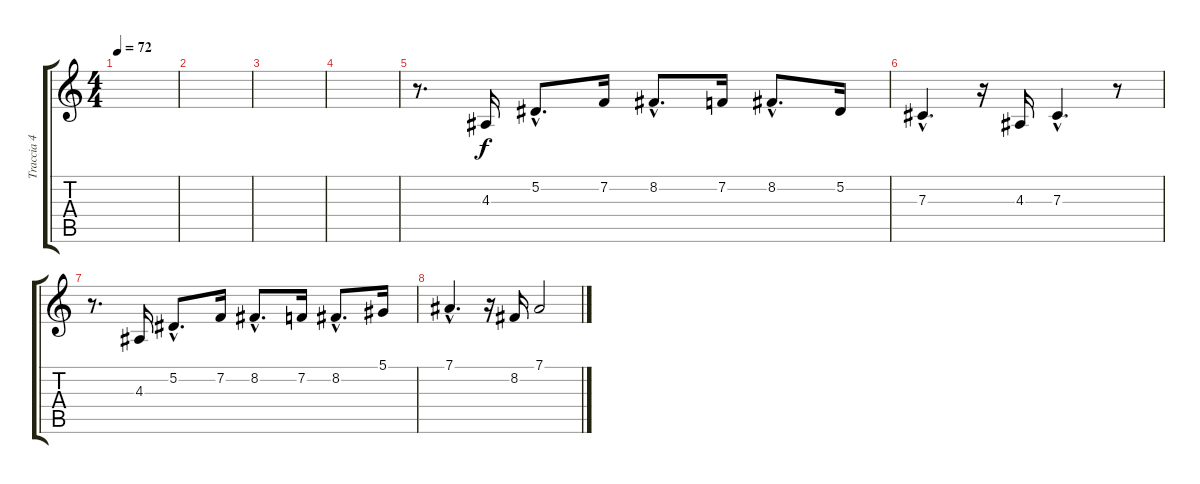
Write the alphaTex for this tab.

\track ("Traccia 4" "Traccia 4") {instrument whistle}
\staff {score tabs}
\tuning (Eb4 Bb3 Gb3 Db3 Ab2 Eb2) {hide}
\ts (4 4)
\tempo 72
\clef g2
\ks c
|
|
|
|
r.8{d} 4.3.16 5.2{hac}.8{d} 7.2.16 8.2{hac}.8{d} 7.2.16 8.2{hac}.8{d} 5.2.16 |
7.3{hac}.4{d} r.16 4.3.16 7.3{hac}.4{d} r.8 |
r.8{d} 4.3.16 5.2{hac}.8{d} 7.2.16 8.2{hac}.8{d} 7.2.16 8.2{hac}.8{d} 5.1.16 |
7.1{hac}.4{d} r.16 8.2.16 7.1.2
